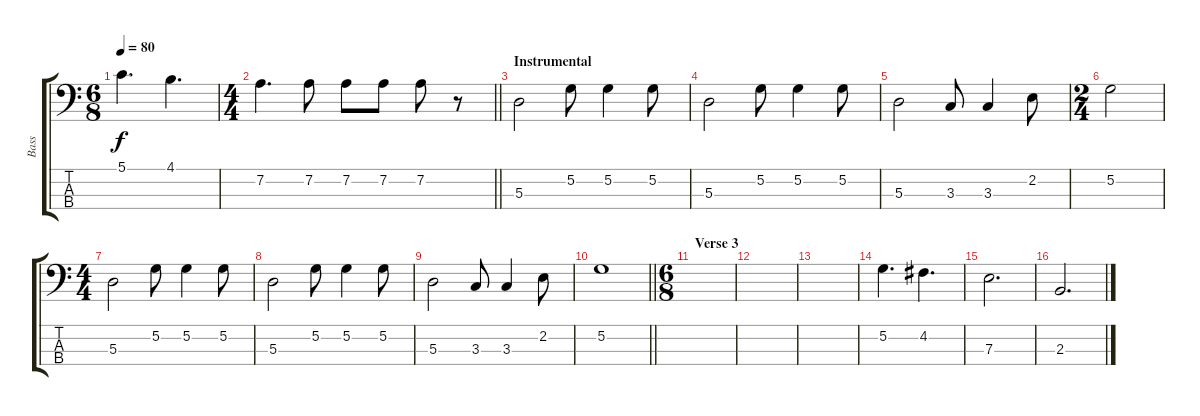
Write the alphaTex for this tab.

\track ("Bass" "Bass") {instrument electricbassfinger}
\staff {score tabs}
\tuning (G2 D2 A1 E1) {hide}
\ts (6 8)
\tempo 80
\clef f4
\ks c
5.1.4{d dy f} 4.1.4{d} |
\ts (4 4)
\barLineRight lightlight
7.2.4{d} 7.2.8 7.2.8 7.2.8 7.2.8 r.8 |
\section ("" "Instrumental")
5.3.2 5.2.8 5.2.4 5.2.8 |
5.3.2 5.2.8 5.2.4 5.2.8 |
5.3.2 3.3.8 3.3.4 2.2.8 |
\ts (2 4)
5.2.2 |
\ts (4 4)
5.3.2 5.2.8 5.2.4 5.2.8 |
5.3.2 5.2.8 5.2.4 5.2.8 |
5.3.2 3.3.8 3.3.4 2.2.8 |
\barLineRight lightlight
5.2.1 |
\ts (6 8)
\section ("" "Verse 3")
|
|
|
5.2.4{d} 4.2.4{d} |
7.3.2{d} |
2.3.2{d}
